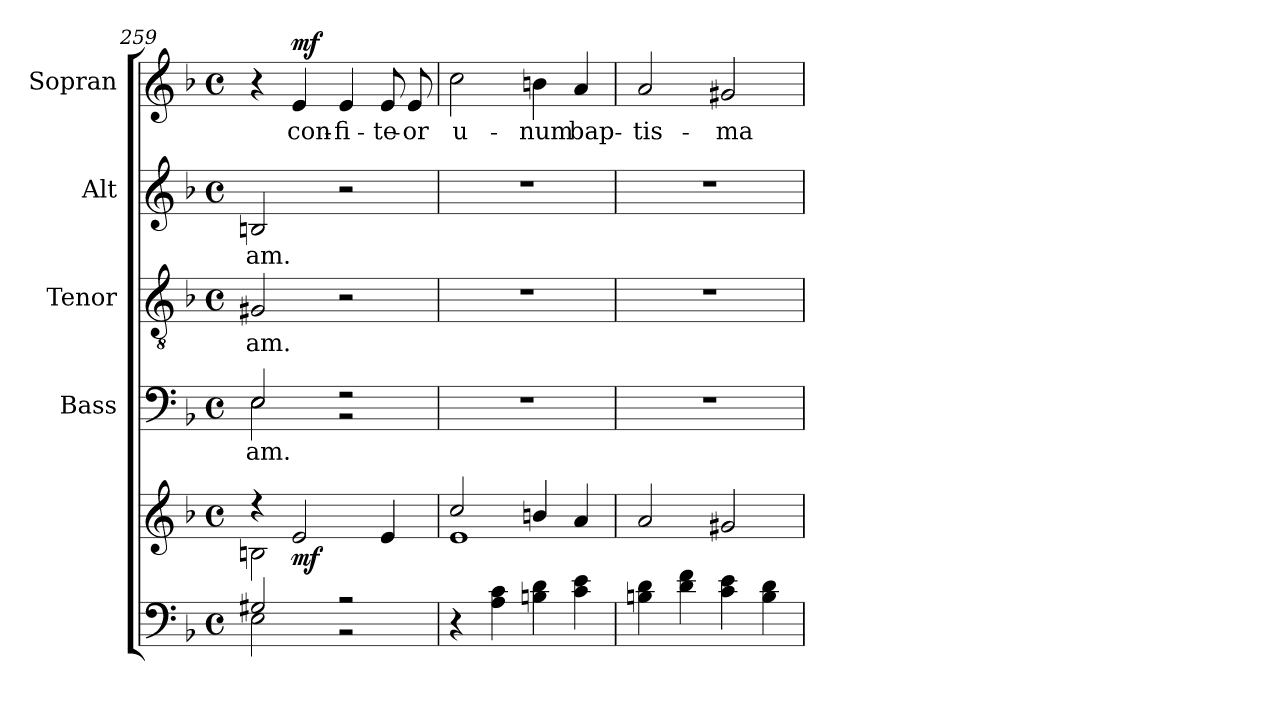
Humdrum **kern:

**kern	**kern	**dynam	**kern	**text	**kern	**text	**kern	**text	**kern	**text	**dynam
*part5	*part5	*part5	*part4	*part4	*part3	*part3	*part2	*part2	*part1	*part1	*part1
*staff6	*staff5	*staff5/6	*staff4	*staff4	*staff3	*staff3	*staff2	*staff2	*staff1	*staff1	*staff1
*	*	*	*I"Bass	*	*I"Tenor	*	*I"Alt	*	*I"Sopran	*	*
*	*	*	*I'B.	*	*I'T.	*	*I'A.	*	*I'S.	*	*
*clefF4	*clefG2	*	*clefF4	*	*clefGv2	*	*clefG2	*	*clefG2	*	*
*k[b-]	*k[b-]	*	*k[b-]	*	*k[b-]	*	*k[b-]	*	*k[b-]	*	*
*F:	*F:	*	*F:	*	*F:	*	*F:	*	*F:	*	*
*M4/4	*M4/4	*	*M4/4	*	*M4/4	*	*M4/4	*	*M4/4	*	*
*met(c)	*met(c)	*	*met(c)	*	*met(c)	*	*met(c)	*	*met(c)	*	*
=259	=259	=259	=259	=259	=259	=259	=259	=259	=259	=259	=259
*^	*^	*	*	*	*	*	*	*	*	*	*
!	!	!	!	!	!	!LO:LY:b	!	!LO:LY:b	!	!LO:LY:b	!	!	!
*	*	*	*	*	*^	*	*	*	*	*	*	*	*
2G#X/	2E\	4r	2B\	.	2E/	2E\	-am.	2G#X/	-am.	2Bn/	-am.	4r	.	.
!	!	!	!	!LO:DY:b	!	!	!	!	!	!	!	!	!LO:LY:b	!LO:DY:a
.	.	2e/	.	mf	.	.	.	.	.	.	.	4e/	con-	mf
!	!	!	!	!	!	!	!	!	!	!	!	!	!LO:LY:b	!
2r	2r	.	2ryy	.	2r	2r	.	2r	.	2r	.	4e/	-fi-	.
!	!	!	!	!	!	!	!	!	!	!	!	!	!LO:LY:b	!
.	.	4e/	.	.	.	.	.	.	.	.	.	8e/	-te-	.
!	!	!	!	!	!	!	!	!	!	!	!	!	!LO:LY:b	!
.	.	.	.	.	.	.	.	.	.	.	.	8e/	-or	.
*v	*v	*	*	*	*v	*v	*	*	*	*	*	*	*	*
=260	=260	=260	=260	=260	=260	=260	=260	=260	=260	=260	=260	=260
!	!	!	!	!	!	!	!	!	!	!	!LO:LY:b	!
4r	2cc/	1e	.	1r	.	1r	.	1r	.	2cc\	u-	.
4A\ 4c\	.	.	.	.	.	.	.	.	.	.	.	.
!	!	!	!	!	!	!	!	!	!	!	!LO:LY:b	!
4Bn\ 4d\	4bn/	.	.	.	.	.	.	.	.	4bn\	-num	.
!	!	!	!	!	!	!	!	!	!	!	!LO:LY:b	!
4c\ 4e\	4a/	.	.	.	.	.	.	.	.	4a/	bap-	.
*	*v	*v	*	*	*	*	*	*	*	*	*	*
=261	=261	=261	=261	=261	=261	=261	=261	=261	=261	=261	=261
!	!	!	!	!	!	!	!	!	!	!LO:LY:b	!
4Bn\ 4d\	2a/	.	1r	.	1r	.	1r	.	2a/	-tis-	.
4d\ 4f\	.	.	.	.	.	.	.	.	.	.	.
!	!	!	!	!	!	!	!	!	!	!LO:LY:b	!
4c\ 4e\	2g#X/	.	.	.	.	.	.	.	2g#X/	-ma	.
4B\ 4d\	.	.	.	.	.	.	.	.	.	.	.
=	=	=	=	=	=	=	=	=	=	=	=
*-	*-	*-	*-	*-	*-	*-	*-	*-	*-	*-	*-
